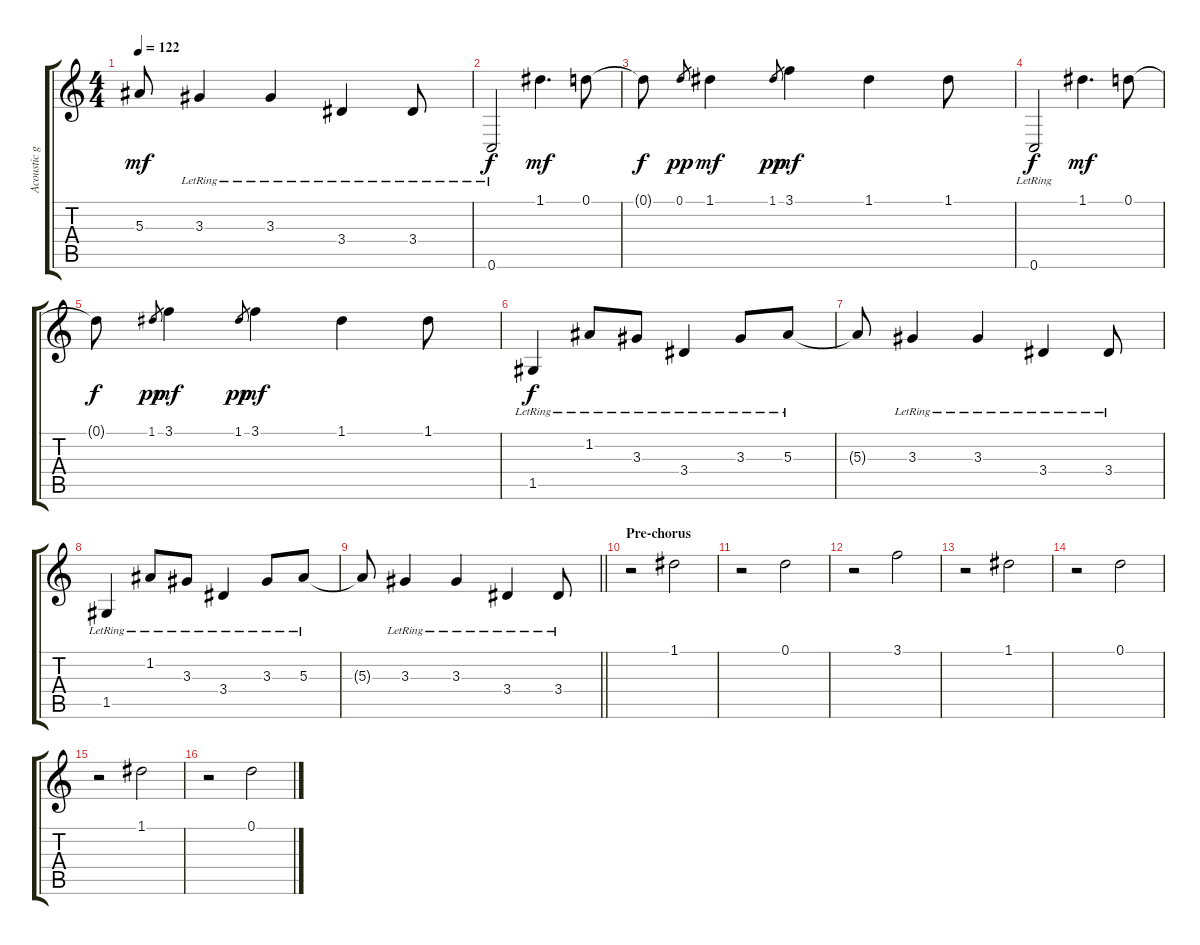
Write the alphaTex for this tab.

\track ("Acoustic guitar 01" "Acoustic g") {instrument acousticguitarsteel}
\staff {score tabs}
\tuning (D4 A3 F3 C3 G2 C2) {hide}
\ts (4 4)
\tempo 122
\clef g2
\ks c
5.3{t}.8{dy mf} 3.3{lr}.4 3.3{lr}.4 3.4{lr}.4 3.4{lr}.8 |
0.6{lr}.2{dy f} 1.1.4{d dy mf} 0.1.8 |
0.1{t}.8{dy f} 0.1.8{gr dy pp} 1.1.4{dy mf} 1.1.8{gr dy pp} 3.1.4{dy mf} 1.1.4 1.1.8 |
0.6{lr}.2{dy f} 1.1.4{d dy mf} 0.1.8 |
0.1{t}.8{dy f} 1.1.8{gr dy pp} 3.1.4{dy mf} 1.1.8{gr dy pp} 3.1.4{dy mf} 1.1.4 1.1.8 |
1.5{lr}.4{dy f} 1.2{lr}.8 3.3{lr}.8 3.4{lr}.4 3.3{lr}.8 5.3{lr}.8 |
5.3{t}.8 3.3{lr}.4 3.3{lr}.4 3.4{lr}.4 3.4{lr}.8 |
1.5{lr}.4 1.2{lr}.8 3.3{lr}.8 3.4{lr}.4 3.3{lr}.8 5.3{lr}.8 |
\barLineRight lightlight
5.3{t}.8 3.3{lr}.4 3.3{lr}.4 3.4{lr}.4 3.4{lr}.8 |
\section ("" "Pre-chorus")
r.2{volume 13} 1.1.2 |
r.2 0.1.2 |
r.2 3.1.2 |
r.2 1.1.2 |
r.2 0.1.2 |
r.2 1.1.2 |
r.2 0.1.2
